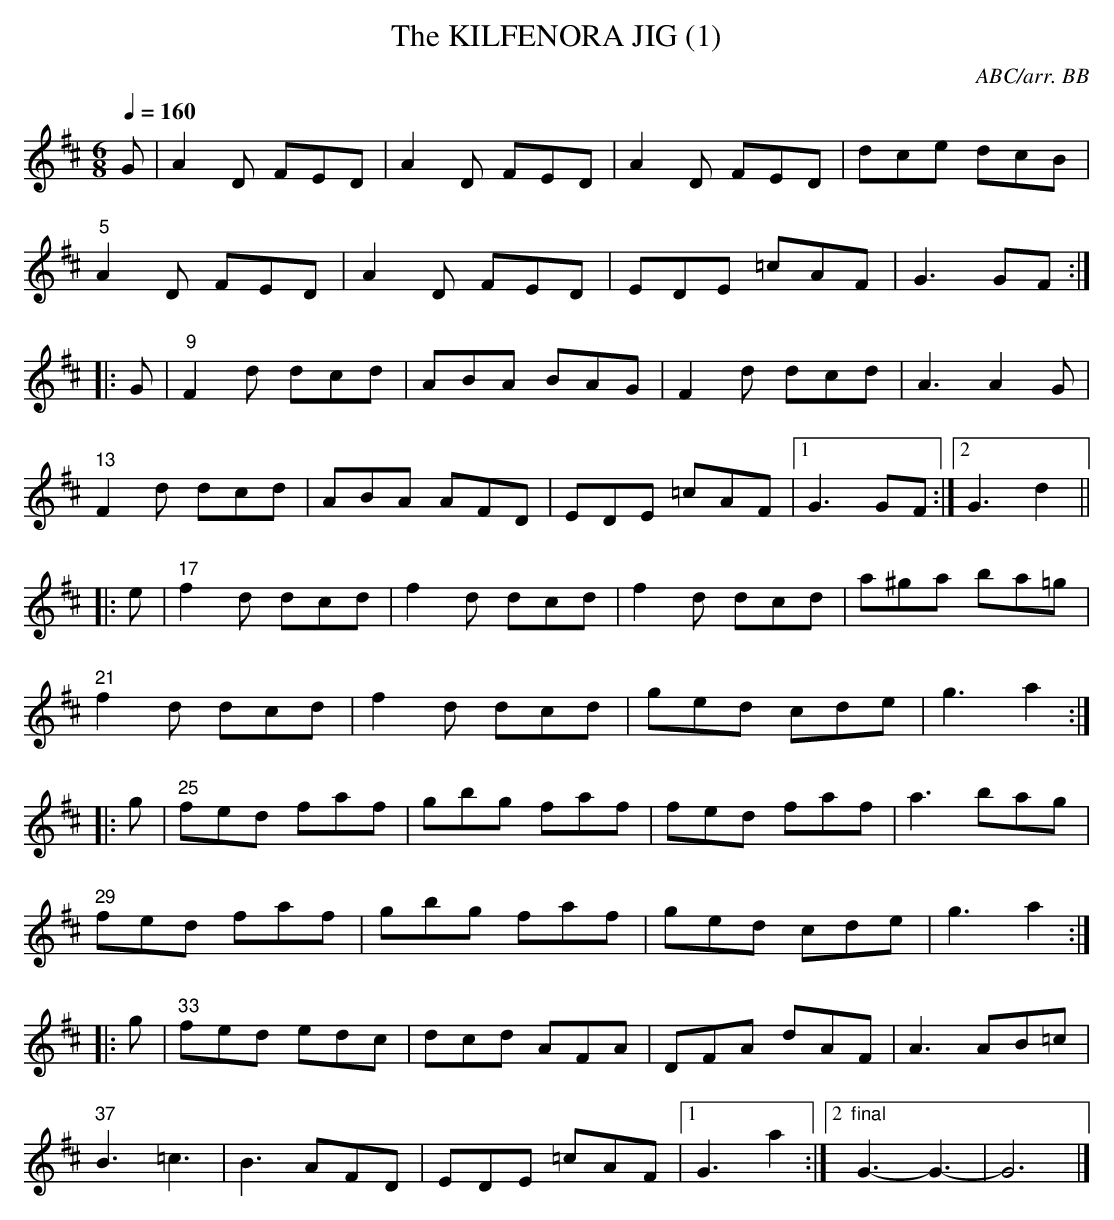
X:1
T:KILFENORA JIG (1), The
C:ABC/arr. BB
note, but on the fourth (i.e., note G in key of D). Probably
best way of actually ending this is by using something like
/A2F GFE/D6/.
M:6/8
L:1/8
Q:1/4=160
K:D
G|A2D FED|A2D FED|A2D FED|dce dcB|
"5"A2D FED|A2D FED|EDE =cAF|G3 GF :|
|:G|"9"F2d dcd|ABA BAG|F2d dcd|A3 A2G|
"13"F2d dcd|ABA AFD|EDE =cAF|1 G3 GF :|2 G3 d2||
|:e|"17"f2 d dcd|f2 d dcd|f2 d dcd|a^ga ba=g|
"21"f2 d dcd|f2 d dcd|ged cde|g3 a2 :|
|:g|"25"fed faf|gbg faf|fed faf|a3 bag|
"29"fed faf|gbg faf|ged cde|g3 a2 :|
|:g|"33"fed edc|dcd AFA|DFA dAF|A3 AB=c|
"37"B3 =c3|B3 AFD|EDE =cAF|1 G3 a2 :|\
[2 "final"G3-G3- |G6|]
